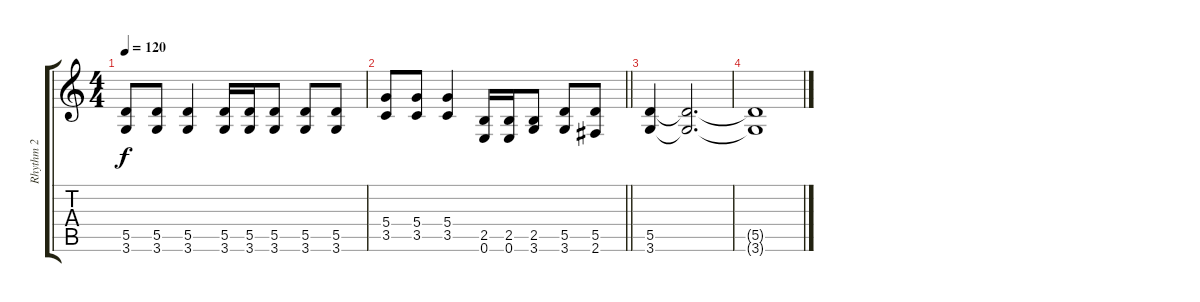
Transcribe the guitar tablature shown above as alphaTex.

\track ("Rhythm 2" "Rhythm 2") {instrument distortionguitar}
\staff {score tabs}
\tuning (E4 B3 G3 D3 A2 E2) {hide}
\ts (4 4)
\tempo 120
\clef g2
\ks c
(5.5 3.6).8{dy f} (5.5 3.6).8 (5.5 3.6).4 (5.5 3.6).16 (5.5 3.6).16 (5.5 3.6).8 (5.5 3.6).8 (5.5 3.6).8 |
\barLineRight lightlight
(5.4 3.5).8 (5.4 3.5).8 (5.4 3.5).4 (2.5 0.6).16 (2.5 0.6).16 (2.5 3.6).8 (5.5 3.6).8 (5.5 2.6).8 |
(5.5 3.6).4 (5.5{t} 3.6{t}).2{d volume 0} |
(5.5{t} 3.6{t}).1
